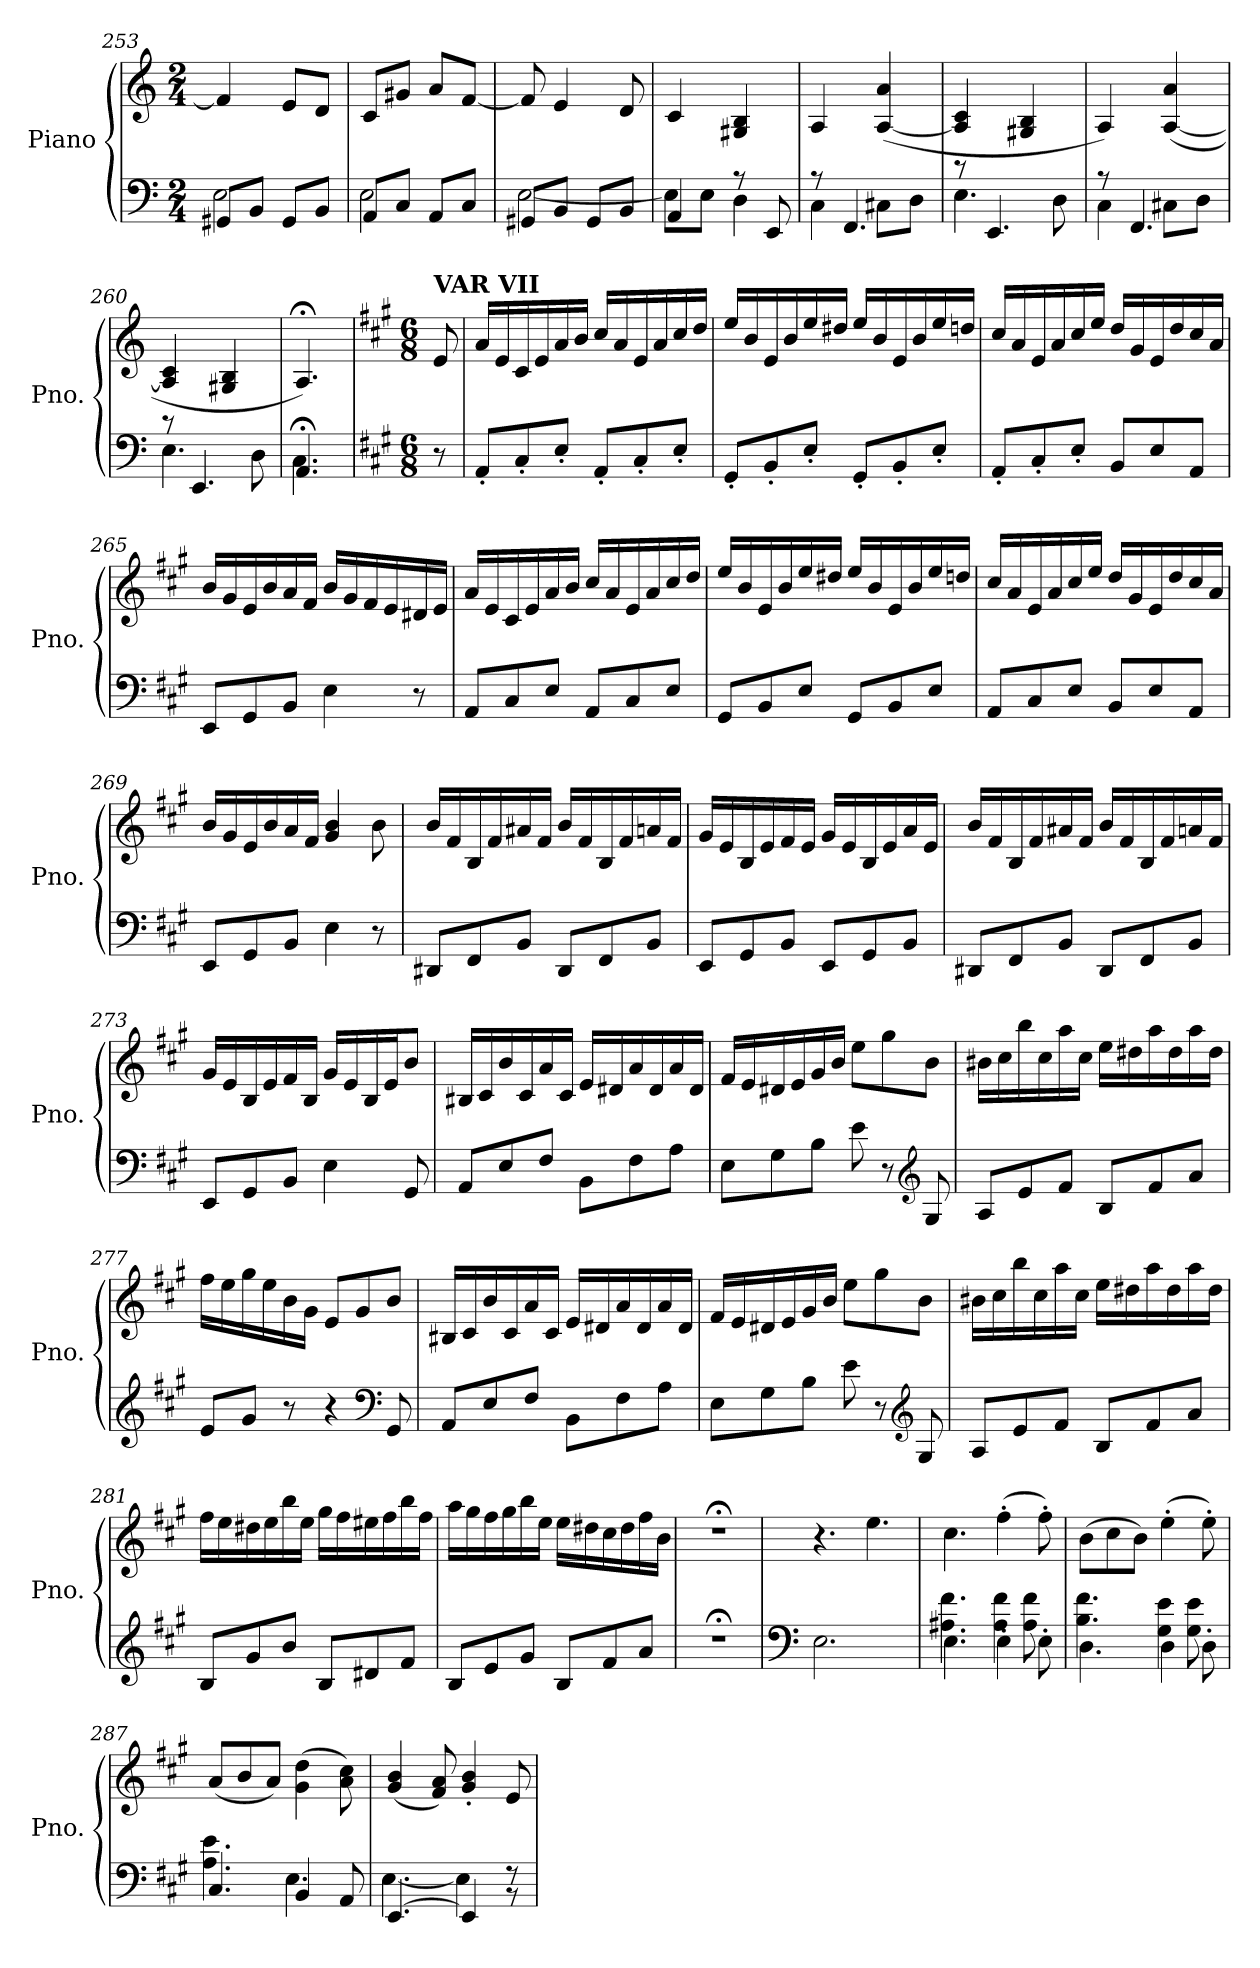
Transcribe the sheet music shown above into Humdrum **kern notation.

**kern	**kern
*part1	*part1
*staff2	*staff1
*I"Piano	*
*I'Pno.	*
*clefF4	*clefG2
*k[]	*k[]
*M2/4	*M2/4
=253	=253
*^	*
8GG#X/L	2E\	4f/]
8BB/J	.	.
8GG#/L	.	8e/L
8BB/J	.	8d/J
=254	=254	=254
8AA/L	2E\	8c/L
8C/J	.	8g#X/J
8AA/L	.	8a/L
8C/J	.	[8f/J
=255	=255	=255
8GG#X/L	[2E\	8f/]
8BB/J	.	4e/
8GG#/L	.	.
8BB/J	.	8d/
=256	=256	=256
4AA/	8E\L]	4c/
.	8E\J	.
8r	4D\	4G#X/ 4B/
8EE/	.	.
!!LO:LB:g=z
=257	=257	=257
8r	4C\	4A/
4.FF/	.	.
.	8C#X\L	(>[4A/ 4a/
.	8D\J	.
=258	=258	=258
8r	4.E\	4A/] 4c/
4.EE/	.	.
.	.	4G#X/ 4B/
.	8D\	.
=259	=259	=259
8r	4C\	4A/)
4.FF/	.	.
.	8C#X\L	(>[4A/ 4a/
.	8D\J	.
=260	=260	=260
8r	4.E\	4A/] 4c/
4.EE/	.	.
.	.	4G#X/ 4B/
.	8D\	.
=261	=261	=261
4.AA;</	4.C\	4.A;</)
*v	*v	*
=261X7	=261X7
*k[f#c#g#]	*k[f#c#g#]
*M6/8	*M6/8
*^	*
!	!	!LO:TX:a:B:t=VAR VII
*v	*v	*
8r	8e/
=262	=262
8AA'/L	16a/LL
.	16e/
8C#'/	16c#/
.	16e/
8E'/J	16a/
.	16b/JJ
8AA'/L	16cc#/LL
.	16a/
8C#'/	16e/
.	16a/
8E'/J	16cc#/
.	16dd/JJ
!!LO:PB:g=z
=263	=263
8GG#'/L	16ee/LL
.	16b/
8BB'/	16e/
.	16b/
8E'/J	16ee/
.	16dd#X/JJ
8GG#'/L	16ee/LL
.	16b/
8BB'/	16e/
.	16b/
8E'/J	16ee/
.	16ddn/JJ
=264	=264
8AA'/L	16cc#/LL
.	16a/
8C#'/	16e/
.	16a/
8E'/J	16cc#/
.	16ee/JJ
8BB/L	16dd/LL
.	16g#/
8E/	16e/
.	16dd/
8AA/J	16cc#/
.	16a/JJ
=265	=265
8EE/L	16b/LL
.	16g#/
8GG#/	16e/
.	16b/
8BB/J	16a/
.	16f#/JJ
4E\	16b/LL
.	16g#/
.	16f#/
.	16e/
8r	16d#X/
.	16e/JJ
!!LO:LB:g=z
=266	=266
8AA/L	16a/LL
.	16e/
8C#/	16c#/
.	16e/
8E/J	16a/
.	16b/JJ
8AA/L	16cc#/LL
.	16a/
8C#/	16e/
.	16a/
8E/J	16cc#/
.	16dd/JJ
=267	=267
8GG#/L	16ee/LL
.	16b/
8BB/	16e/
.	16b/
8E/J	16ee/
.	16dd#X/JJ
8GG#/L	16ee/LL
.	16b/
8BB/	16e/
.	16b/
8E/J	16ee/
.	16ddn/JJ
=268	=268
8AA/L	16cc#/LL
.	16a/
8C#/	16e/
.	16a/
8E/J	16cc#/
.	16ee/JJ
8BB/L	16dd/LL
.	16g#/
8E/	16e/
.	16dd/
8AA/J	16cc#/
.	16a/JJ
=269	=269
8EE/L	16b/LL
.	16g#/
8GG#/	16e/
.	16b/
8BB/J	16a/
.	16f#/JJ
4E\	4g#/ 4b/
8r	8b\
!!LO:LB:g=z
=270	=270
8DD#X/L	16b/LL
.	16f#/
8FF#/	16B/
.	16f#/
8BB/J	16a#X/
.	16f#/JJ
8DD#/L	16b/LL
.	16f#/
8FF#/	16B/
.	16f#/
8BB/J	16an/
.	16f#/JJ
=271	=271
8EE/L	16g#/LL
.	16e/
8GG#/	16B/
.	16e/
8BB/J	16f#/
.	16e/JJ
8EE/L	16g#/LL
.	16e/
8GG#/	16B/
.	16e/
8BB/J	16a/
.	16e/JJ
=272	=272
8DD#X/L	16b/LL
.	16f#/
8FF#/	16B/
.	16f#/
8BB/J	16a#X/
.	16f#/JJ
8DD#/L	16b/LL
.	16f#/
8FF#/	16B/
.	16f#/
8BB/J	16an/
.	16f#/JJ
!!LO:LB:g=z
=273	=273
8EE/L	16g#/LL
.	16e/
8GG#/	16B/
.	16e/
8BB/J	16f#/
.	16B/JJ
4E\	16g#/LL
.	16e/
.	16B/
.	16e/J
8GG#/	8b/J
=274	=274
8AA/L	16B#X/LL
.	16c#/
8E/	16b/
.	16c#/
8F#/J	16a/
.	16c#/JJ
8BB\L	16e/LL
.	16d#X/
8F#\	16a/
.	16d#/
8A\J	16a/
.	16d#/JJ
=275	=275
8E\L	16f#/LL
.	16e/
8G#\	16d#X/
.	16e/
8B\J	16g#/
.	16b/JJ
8e\	8ee\L
8r	8gg#\
*clefG2	*
8G#/	8b\J
!!LO:LB:g=z
=276	=276
8A/L	16b#X\LL
.	16cc#\
8e/	16bb\
.	16cc#\
8f#/J	16aa\
.	16cc#\JJ
8B/L	16ee\LL
.	16dd#X\
8f#/	16aa\
.	16dd#\
8a/J	16aa\
.	16dd#\JJ
=277	=277
8e/L	16ff#\LL
.	16ee\
8g#/J	16gg#\
.	16ee\
8r	16b\
.	16g#\JJ
4r	8e/L
.	8g#/
*clefF4	*
8GG#/	8b/J
=278	=278
8AA/L	16B#X/LL
.	16c#/
8E/	16b/
.	16c#/
8F#/J	16a/
.	16c#/JJ
8BB\L	16e/LL
.	16d#X/
8F#\	16a/
.	16d#/
8A\J	16a/
.	16d#/JJ
!!LO:LB:g=z
=279	=279
8E\L	16f#/LL
.	16e/
8G#\	16d#X/
.	16e/
8B\J	16g#/
.	16b/JJ
8e\	8ee\L
8r	8gg#\
*clefG2	*
8G#/	8b\J
=280	=280
8A/L	16b#X\LL
.	16cc#\
8e/	16bb\
.	16cc#\
8f#/J	16aa\
.	16cc#\JJ
8B/L	16ee\LL
.	16dd#X\
8f#/	16aa\
.	16dd#\
8a/J	16aa\
.	16dd#\JJ
=281	=281
8B/L	16ff#\LL
.	16ee\
8g#/	16dd#X\
.	16ee\
8b/J	16bb\
.	16ee\JJ
8B/L	16gg#\LL
.	16ff#\
8d#X/	16ee#X\
.	16ff#\
8f#/J	16bb\
.	16ff#\JJ
!!LO:PB:g=z
=282	=282
8B/L	16aa\LL
.	16gg#\
8e/	16ff#\
.	16gg#\
8g#/J	16bb\
.	16ee\JJ
8B/L	16ee\LL
.	16dd#X\
8f#/	16cc#\
.	16dd#\
8a/J	16ff#\
.	16b\JJ
=283	=283
2.r;<	2.r;<
=284	=284
*clefF4	*
2.E\	4.r
.	4.ee\
=285	=285
*^	*
4.E\	4.A#X\ 4.f#\	4.cc#\
4E'\	4A#\ 4f#\	(>4ff#'\
8E'\	8A#\ 8f#\	8ff#'\)
=286	=286	=286
4.D\	4.B\ 4.f#\	(>8b\L
.	.	8cc#\
.	.	8b\J)
4D'\	4G#\ 4e\	(>4ee'\
8D'\	8G#\ 8e\	8ee'\)
=287	=287	=287
4.C#/	4.A\ 4.e\	(<8a/L
.	.	8b/
.	.	8a/J)
4BB/	4.E\	(>4g#\ 4dd\
8AA/	.	8a\ 8cc#\)
=288	=288	=288
[4.EE/	[4.E\	(<4g#/ 4b/
.	.	8f#/ 8a/)
4EE/]	4E\]	4g#/' 4b/'
8r	8r	8e/
*v	*v	*
=	=
*-	*-
